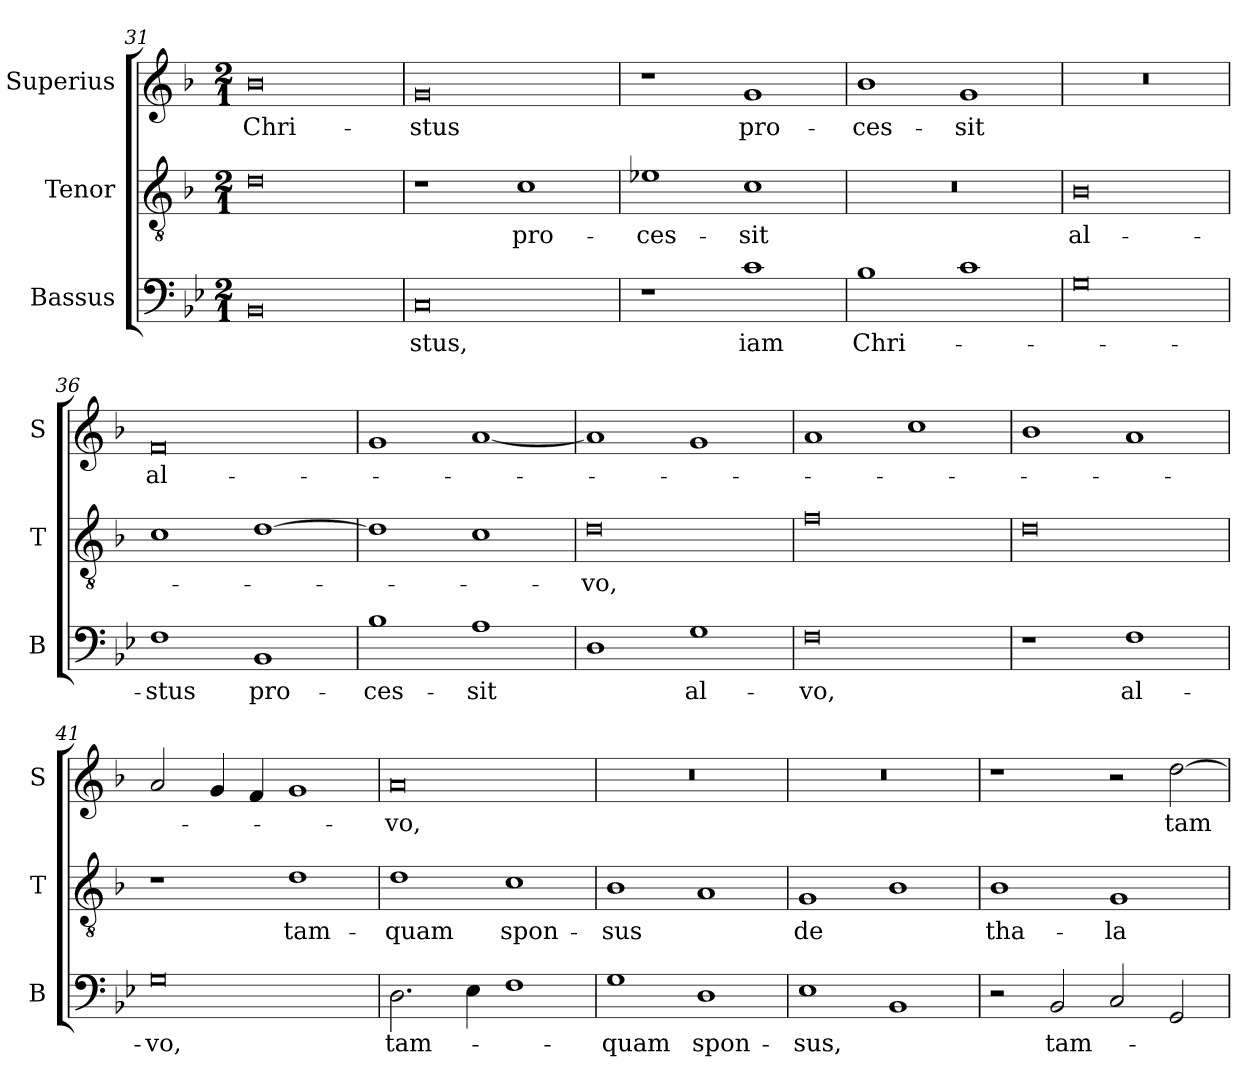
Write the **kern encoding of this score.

**kern	**text	**kern	**text	**kern	**text
*part3	*part3	*part2	*part2	*part1	*part1
*staff3	*staff3	*staff2	*staff2	*staff1	*staff1
*I"Bassus	*	*I"Tenor	*	*I"Superius	*
*I'B	*	*I'T	*	*I'S	*
*clefF4	*	*clefGv2	*	*clefG2	*
*k[b-e-]	*	*k[b-]	*	*k[b-]	*
*B-:	*	*F:	*	*F:	*
*M2/1	*	*M2/1	*	*M2/1	*
=31	=31	=31	=31	=31	=31
0BB-	.	0d	.	0b-	Chri-
=32	=32	=32	=32	=32	=32
0C	-stus,	1r	.	0g	-stus
.	.	1c	pro-	.	.
=33	=33	=33	=33	=33	=33
1r	.	1e-X	-ces-	1r	.
1c	iam	1c	-sit	1g	pro-
=34	=34	=34	=34	=34	=34
1B-	Chri-	0r	.	1b-	-ces-
1c	.	.	.	1g	-sit
=35	=35	=35	=35	=35	=35
0G	.	0B-	al-	0r	.
=36	=36	=36	=36	=36	=36
1F	-stus	1c	.	0f	al-
1BB-	pro-	[1d	.	.	.
=37	=37	=37	=37	=37	=37
1B-	-ces-	1d]	.	1g	.
1A	-sit	1c	.	[1a	.
=38	=38	=38	=38	=38	=38
1D	.	0d	-vo,	1a]	.
1G	al-	.	.	1g	.
=39	=39	=39	=39	=39	=39
0F	-vo,	0f	.	1a	.
.	.	.	.	1cc	.
=40	=40	=40	=40	=40	=40
1r	.	0d	.	1b-	.
1F	al-	.	.	1a	.
=41	=41	=41	=41	=41	=41
0G	-vo,	1r	.	2a	.
.	.	.	.	4g	.
.	.	.	.	4f	.
.	.	1d	tam-	1g	.
=42	=42	=42	=42	=42	=42
2.D	tam-	1d	-quam	0a	-vo,
4E-	.	.	.	.	.
1F	.	1c	spon-	.	.
=43	=43	=43	=43	=43	=43
1G	-quam	1B-	-sus	0r	.
1D	spon-	1A	.	.	.
=44	=44	=44	=44	=44	=44
1E-	-sus,	1G	de	0r	.
1BB-	.	1B-	.	.	.
=45	=45	=45	=45	=45	=45
2r	.	1B-	tha-	1r	.
2BB-	tam-	.	.	.	.
2C	.	1G	-la-	2r	.
2GG	.	.	.	[2dd	tam-
=	=	=	=	=	=
*-	*-	*-	*-	*-	*-
